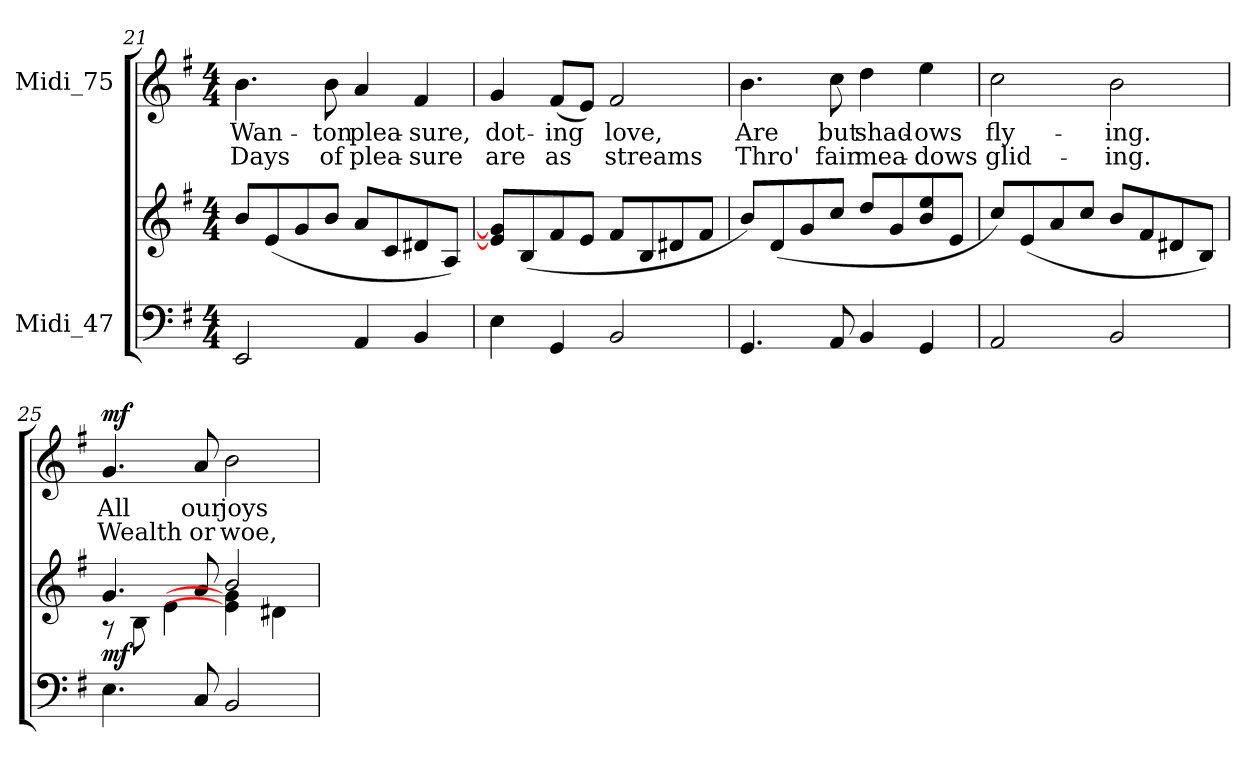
**kern	**kern	**dynam	**kern	**text	**text	**dynam
*part2	*part2	*part2	*part1	*part1	*part1	*part1
*staff3	*staff2	*staff2/3	*staff1	*staff1	*staff1	*staff1
*I"Midi_47	*	*	*I"Midi_75	*	*	*
*clefF4	*clefG2	*	*clefG2	*	*	*
*k[f#]	*k[f#]	*	*k[f#]	*	*	*
*G:	*G:	*	*G:	*	*	*
*M4/4	*M4/4	*	*M4/4	*	*	*
=21	=21	=21	=21	=21	=21	=21
!	!	!	!	!LO:LY:b	!LO:LY:b	!
2EE	8bL	.	4.b	Wan-	-Days	.
.	(<8e	.	.	.	.	.
.	8g	.	.	.	.	.
!	!	!	!	!LO:LY:b	!LO:LY:b	!
.	8bJ	.	8b	ton	of	.
!	!	!	!	!LO:LY:b	!LO:LY:b	!
4AA	8aL	.	4a	plea-	-plea-	.
.	8c	.	.	.	.	.
!	!	!	!	!LO:LY:b	!LO:LY:b	!
4BB	8d#X	.	4f#	-sure,	sure	.
.	8AJ)	.	.	.	.	.
!!LO:LB:g=z
=22	=22	=22	=22	=22	=22	=22
*	*^	*	*	*	*	*
!	!	!	!	!	!LO:LY:b	!LO:LY:b	!
4E	8e/] 8g/]L	2ryy	.	4g	dot-	-are	.
.	(<8B/	.	.	.	.	.	.
!	!	!	!	!	!LO:LY:b	!LO:LY:b	!
4GG	8f#/	.	.	(>8f#L	ing	as	.
.	8e/J	.	.	8eJ)	.	.	.
!	!	!	!	!	!LO:LY:b	!LO:LY:b	!
2BB	8f#/L	2ryy	.	2f#	love,	streams	.
.	8B/	.	.	.	.	.	.
.	8d#X/	.	.	.	.	.	.
.	8f#/J	.	.	.	.	.	.
=23	=23	=23	=23	=23	=23	=23	=23
!	!	!	!	!	!LO:LY:b	!LO:LY:b	!
4.GG	8b/L)	2ryy	.	4.b	Are	Thro'	.
.	(<8d/	.	.	.	.	.	.
.	8g/	.	.	.	.	.	.
!	!	!	!	!	!LO:LY:b	!LO:LY:b	!
8AA	8cc/J	.	.	8cc	but	fair	.
!	!	!	!	!	!LO:LY:b	!LO:LY:b	!
4BB	8dd/L	2ryy	.	4dd	shad-	-mea-	.
.	8g/	.	.	.	.	.	.
!	!	!	!	!	!LO:LY:b	!LO:LY:b	!
4GG	8b/ 8ee/	.	.	4ee	-ows	dows	.
.	8e/J	.	.	.	.	.	.
=24	=24	=24	=24	=24	=24	=24	=24
!	!	!	!	!	!LO:LY:b	!LO:LY:b	!
2AA	8cc/L)	2ryy	.	2cc	fly-	-glid-	.
.	(<8e/	.	.	.	.	.	.
.	8a/	.	.	.	.	.	.
.	8cc/J	.	.	.	.	.	.
!	!	!	!	!	!LO:LY:b	!LO:LY:b	!
2BB	8b/L	2ryy	.	2b	-ing.	ing.	.
.	8f#/	.	.	.	.	.	.
.	8d#X/	.	.	.	.	.	.
.	8B/J)	.	.	.	.	.	.
=25	=25	=25	=25	=25	=25	=25	=25
!	!	!	!LO:DY:b	!	!LO:LY:b	!LO:LY:b	!LO:DY:a
4.E	4.g/	8r	mf	4.g	All	Wealth	mf
.	.	8B\	.	.	.	.	.
.	.	4e\	.	.	.	.	.
!	!	!	!	!	!LO:LY:b	!LO:LY:b	!
8C	8a/	.	.	8a	our	or	.
!	!	!	!	!	!LO:LY:b	!LO:LY:b	!
2BB	2b/	4e\] 4g\]	.	2b	joys	woe,	.
.	.	4d#X\	.	.	.	.	.
*	*v	*v	*	*	*	*	*
=	=	=	=	=	=	=
*-	*-	*-	*-	*-	*-	*-
